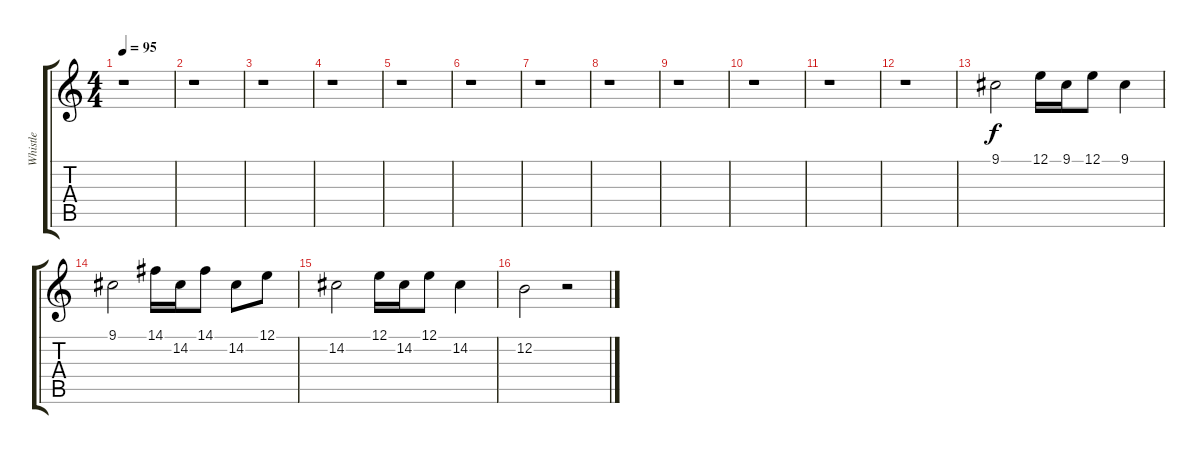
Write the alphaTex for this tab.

\track ("Whistle" "Whistle") {instrument whistle}
\staff {score tabs}
\tuning (E4 B3 G3 D3 A2 E2) {hide}
\ts (4 4)
\tempo 95
\clef g2
\ks c
r.1{dy f} |
r.1 |
r.1 |
r.1 |
r.1 |
r.1 |
r.1 |
r.1 |
r.1 |
r.1 |
r.1 |
r.1 |
9.1.2 12.1.16 9.1.16 12.1.8 9.1.4 |
9.1.2 14.1.16 14.2.16 14.1.8 14.2.8 12.1.8 |
14.2.2 12.1.16 14.2.16 12.1.8 14.2.4 |
12.2.2 r.2
